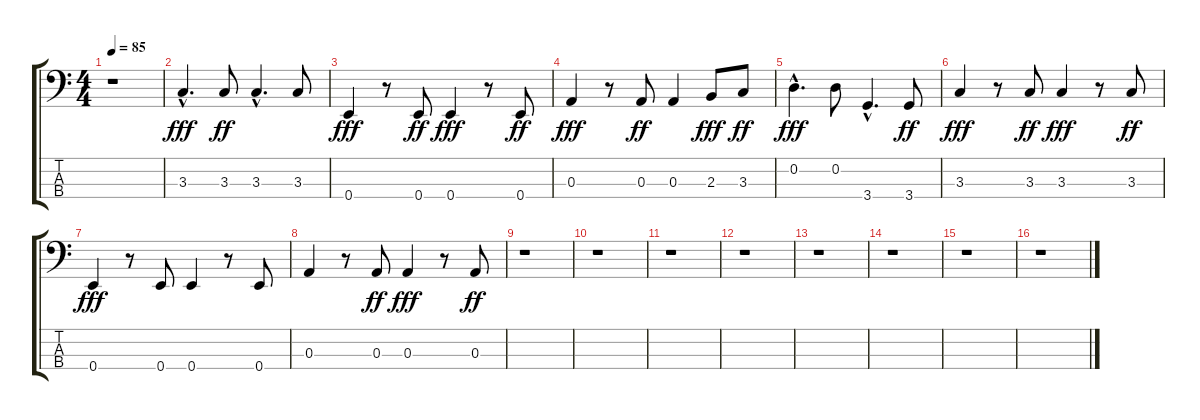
\track "" {instrument fretlessbass}
\staff {score tabs}
\tuning (G2 D2 A1 E1) {hide}
\ts (4 4)
\tempo 85
\clef f4
\ks c
r.1{dy ff} |
3.3{hac}.4{d dy fff} 3.3.8{dy ff} 3.3{hac}.4{d} 3.3.8 |
0.4.4{dy fff} r.8 0.4.8{dy ff} 0.4.4{dy fff} r.8 0.4.8{dy ff} |
0.3.4{dy fff} r.8 0.3.8{dy ff} 0.3.4 2.3.8{dy fff} 3.3.8{dy ff} |
0.2{hac}.4{d dy fff} 0.2.8 3.4{hac}.4{d} 3.4.8{dy ff} |
3.3.4{dy fff} r.8 3.3.8{dy ff} 3.3.4{dy fff} r.8 3.3.8{dy ff} |
0.4.4{dy fff} r.8 0.4.8 0.4.4 r.8 0.4.8 |
0.3.4 r.8 0.3.8{dy ff} 0.3.4{dy fff} r.8 0.3.8{dy ff} |
r.1 |
r.1 |
r.1 |
r.1 |
r.1 |
r.1 |
r.1 |
r.1
